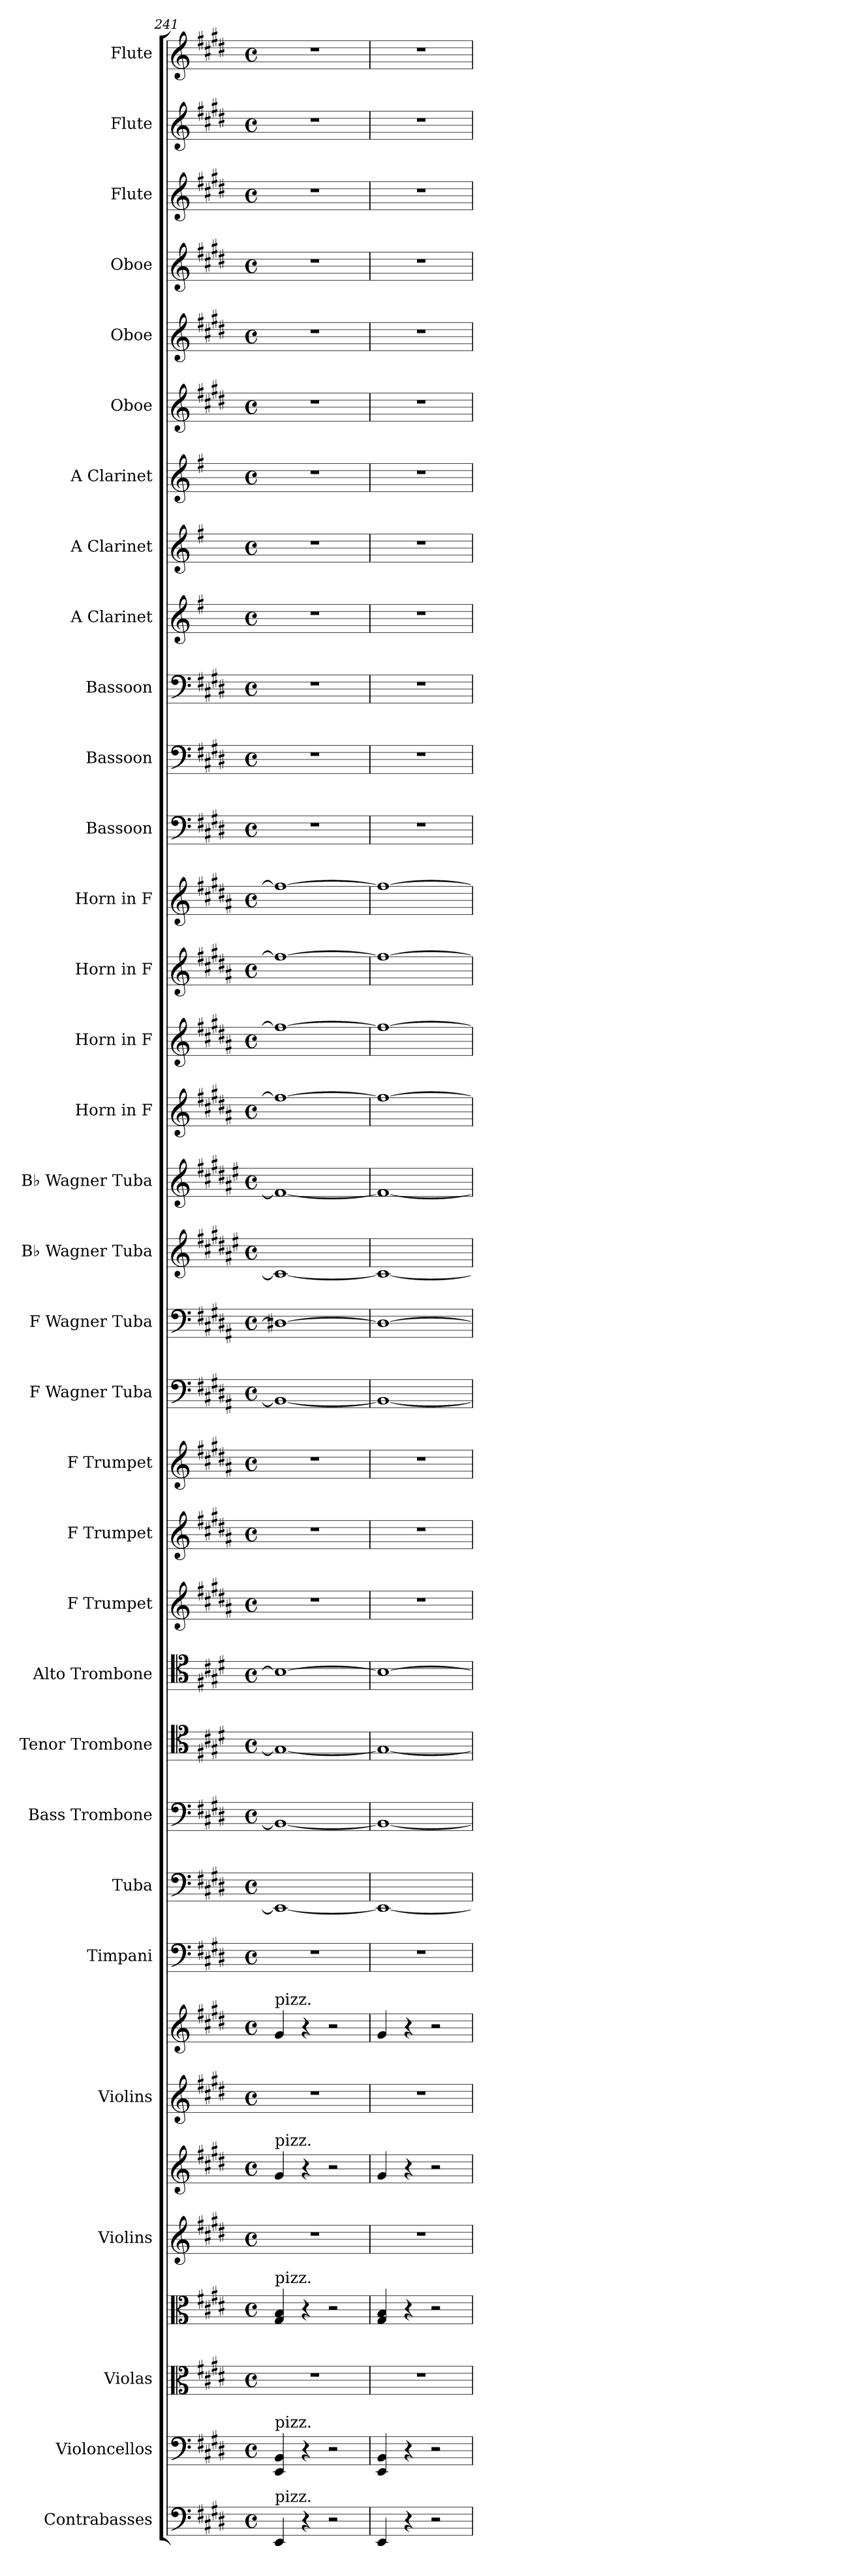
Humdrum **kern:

**kern	**kern	**kern	**kern	**kern	**kern	**kern	**kern	**kern	**kern	**kern	**kern	**kern	**kern	**kern	**kern	**kern	**kern	**kern	**kern	**kern	**kern	**kern	**kern	**kern	**kern	**kern	**kern	**kern	**kern	**kern	**kern	**kern	**kern	**kern	**kern
*part33	*part32	*part31	*part31	*part30	*part30	*part29	*part29	*part28	*part27	*part26	*part25	*part24	*part23	*part22	*part21	*part20	*part19	*part18	*part17	*part16	*part15	*part14	*part13	*part12	*part11	*part10	*part9	*part8	*part7	*part6	*part5	*part4	*part3	*part2	*part1
*staff36	*staff35	*staff34	*staff33	*staff32	*staff31	*staff30	*staff29	*staff28	*staff27	*staff26	*staff25	*staff24	*staff23	*staff22	*staff21	*staff20	*staff19	*staff18	*staff17	*staff16	*staff15	*staff14	*staff13	*staff12	*staff11	*staff10	*staff9	*staff8	*staff7	*staff6	*staff5	*staff4	*staff3	*staff2	*staff1
*I"Contrabasses	*I"Violoncellos	*I"Violas	*	*I"Violins	*	*I"Violins	*	*I"Timpani	*I"Tuba	*I"Bass Trombone	*I"Tenor Trombone	*I"Alto Trombone	*I"F Trumpet	*I"F Trumpet	*I"F Trumpet	*I"F Wagner Tuba	*I"F Wagner Tuba	*I"B♭ Wagner Tuba	*I"B♭ Wagner Tuba	*I"Horn in F	*I"Horn in F	*I"Horn in F	*I"Horn in F	*I"Bassoon	*I"Bassoon	*I"Bassoon	*I"A Clarinet	*I"A Clarinet	*I"A Clarinet	*I"Oboe	*I"Oboe	*I"Oboe	*I"Flute	*I"Flute	*I"Flute
*I'Cbs.	*I'Vcs.	*I'Vlas.	*	*I'Vlns.	*	*I'Vlns.	*	*I'Timp.	*I'Tba.	*I'B. Tbn.	*I'T. Tbn.	*I'A. Tbn.	*I'F Tpt.	*I'F Tpt.	*I'F Tpt.	*I'F Wag. Tu.	*I'F Wag. Tu.	*I'B♭ Wag. Tu.	*I'B♭ Wag. Tu.	*	*	*	*	*I'Bsn.	*I'Bsn.	*I'Bsn.	*I'A Cl.	*I'A Cl.	*I'A Cl.	*I'Ob.	*I'Ob.	*I'Ob.	*I'Fl.	*I'Fl.	*I'Fl.
*clefF4	*clefF4	*clefC3	*clefC3	*clefG2	*clefG2	*clefG2	*clefG2	*clefF4	*clefF4	*clefF4	*clefC4	*clefC4	*clefG2	*clefG2	*clefG2	*clefF4	*clefF4	*clefG2	*clefG2	*clefG2	*clefG2	*clefG2	*clefG2	*clefF4	*clefF4	*clefF4	*clefG2	*clefG2	*clefG2	*clefG2	*clefG2	*clefG2	*clefG2	*clefG2	*clefG2
*ITrd7c12	*	*	*	*	*	*	*	*	*	*	*	*	*ITrd-3c-5	*ITrd-3c-5	*ITrd-3c-5	*ITrd4c7	*ITrd4c7	*ITrd1c2	*ITrd1c2	*ITrd4c7	*ITrd4c7	*ITrd4c7	*ITrd4c7	*	*	*	*ITrd2c3	*ITrd2c3	*ITrd2c3	*	*	*	*	*	*
*k[f#c#g#d#]	*k[f#c#g#d#]	*k[f#c#g#d#]	*k[f#c#g#d#]	*k[f#c#g#d#]	*k[f#c#g#d#]	*k[f#c#g#d#]	*k[f#c#g#d#]	*k[f#c#g#d#]	*k[f#c#g#d#]	*k[f#c#g#d#]	*k[f#c#g#d#]	*k[f#c#g#d#]	*k[f#c#g#d#]	*k[f#c#g#d#]	*k[f#c#g#d#]	*k[f#c#g#d#]	*k[f#c#g#d#]	*k[f#c#g#d#]	*k[f#c#g#d#]	*k[f#c#g#d#]	*k[f#c#g#d#]	*k[f#c#g#d#]	*k[f#c#g#d#]	*k[f#c#g#d#]	*k[f#c#g#d#]	*k[f#c#g#d#]	*k[f#c#g#d#]	*k[f#c#g#d#]	*k[f#c#g#d#]	*k[f#c#g#d#]	*k[f#c#g#d#]	*k[f#c#g#d#]	*k[f#c#g#d#]	*k[f#c#g#d#]	*k[f#c#g#d#]
*M4/4	*M4/4	*M4/4	*M4/4	*M4/4	*M4/4	*M4/4	*M4/4	*M4/4	*M4/4	*M4/4	*M4/4	*M4/4	*M4/4	*M4/4	*M4/4	*M4/4	*M4/4	*M4/4	*M4/4	*M4/4	*M4/4	*M4/4	*M4/4	*M4/4	*M4/4	*M4/4	*M4/4	*M4/4	*M4/4	*M4/4	*M4/4	*M4/4	*M4/4	*M4/4	*M4/4
*met(c)	*met(c)	*met(c)	*met(c)	*met(c)	*met(c)	*met(c)	*met(c)	*met(c)	*met(c)	*met(c)	*met(c)	*met(c)	*met(c)	*met(c)	*met(c)	*met(c)	*met(c)	*met(c)	*met(c)	*met(c)	*met(c)	*met(c)	*met(c)	*met(c)	*met(c)	*met(c)	*met(c)	*met(c)	*met(c)	*met(c)	*met(c)	*met(c)	*met(c)	*met(c)	*met(c)
=241	=241	=241	=241	=241	=241	=241	=241	=241	=241	=241	=241	=241	=241	=241	=241	=241	=241	=241	=241	=241	=241	=241	=241	=241	=241	=241	=241	=241	=241	=241	=241	=241	=241	=241	=241
!	!	!	!	!	!	!	!LO:TX:a:t=pizz.	!	!	!	!	!	!	!	!	!	!	!	!	!	!	!	!	!	!	!	!	!	!	!	!	!	!	!	!
!	!	!	!	!	!LO:TX:a:t=pizz.	!	!	!	!	!	!	!	!	!	!	!	!	!	!	!	!	!	!	!	!	!	!	!	!	!	!	!	!	!	!
!	!	!	!LO:TX:a:t=pizz.	!	!	!	!	!	!	!	!	!	!	!	!	!	!	!	!	!	!	!	!	!	!	!	!	!	!	!	!	!	!	!	!
!	!LO:TX:a:t=pizz.	!	!	!	!	!	!	!	!	!	!	!	!	!	!	!	!	!	!	!	!	!	!	!	!	!	!	!	!	!	!	!	!	!	!
!LO:TX:a:t=pizz.	!	!	!	!	!	!	!	!	!	!	!	!	!	!	!	!	!	!	!	!	!	!	!	!	!	!	!	!	!	!	!	!	!	!	!
4EEE/	4EE/ 4BB/	1r	4G#/ 4B/	1r	4g#/	1r	4g#/	1r	1EE_	1BB_	1G#_	1B_	1r	1r	1r	1EE_	1GG#X_	1B_	1en_	1bn_	1bn_	1bn_	1bn_	1r	1r	1r	1r	1r	1r	1r	1r	1r	1r	1r	1r
4r	4r	.	4r	.	4r	.	4r	.	.	.	.	.	.	.	.	.	.	.	.	.	.	.	.	.	.	.	.	.	.	.	.	.	.	.	.
2r	2r	.	2r	.	2r	.	2r	.	.	.	.	.	.	.	.	.	.	.	.	.	.	.	.	.	.	.	.	.	.	.	.	.	.	.	.
=242	=242	=242	=242	=242	=242	=242	=242	=242	=242	=242	=242	=242	=242	=242	=242	=242	=242	=242	=242	=242	=242	=242	=242	=242	=242	=242	=242	=242	=242	=242	=242	=242	=242	=242	=242
4EEE/	4EE/ 4BB/	1r	4G#/ 4B/	1r	4g#/	1r	4g#/	1r	1EE_	1BB_	1G#_	1B_	1r	1r	1r	1EE_	1GG#_	1B_	1en_	1bn_	1bn_	1bn_	1bn_	1r	1r	1r	1r	1r	1r	1r	1r	1r	1r	1r	1r
4r	4r	.	4r	.	4r	.	4r	.	.	.	.	.	.	.	.	.	.	.	.	.	.	.	.	.	.	.	.	.	.	.	.	.	.	.	.
2r	2r	.	2r	.	2r	.	2r	.	.	.	.	.	.	.	.	.	.	.	.	.	.	.	.	.	.	.	.	.	.	.	.	.	.	.	.
=	=	=	=	=	=	=	=	=	=	=	=	=	=	=	=	=	=	=	=	=	=	=	=	=	=	=	=	=	=	=	=	=	=	=	=
*-	*-	*-	*-	*-	*-	*-	*-	*-	*-	*-	*-	*-	*-	*-	*-	*-	*-	*-	*-	*-	*-	*-	*-	*-	*-	*-	*-	*-	*-	*-	*-	*-	*-	*-	*-
